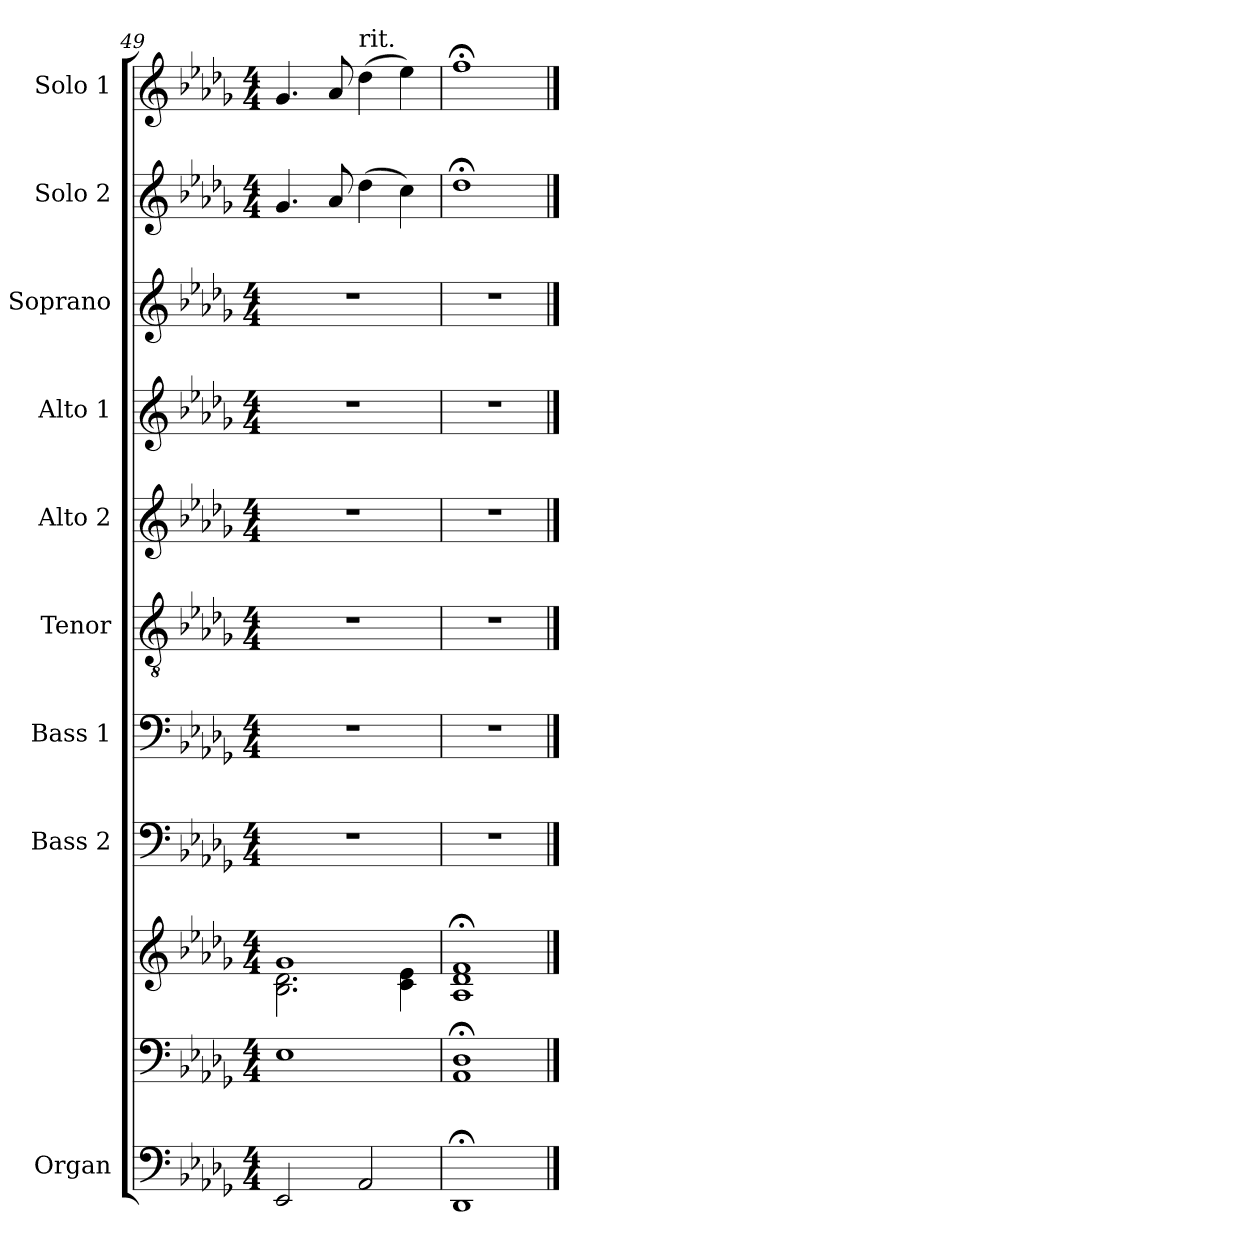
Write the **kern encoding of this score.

**kern	**kern	**kern	**kern	**kern	**kern	**kern	**kern	**kern	**kern	**kern
*part9	*part9	*part9	*part8	*part7	*part6	*part5	*part4	*part3	*part2	*part1
*staff11	*staff10	*staff9	*staff8	*staff7	*staff6	*staff5	*staff4	*staff3	*staff2	*staff1
*I"Organ	*	*	*I"Bass 2	*I"Bass 1	*I"Tenor	*I"Alto 2	*I"Alto 1	*I"Soprano	*I"Solo 2	*I"Solo 1
*I'Org.	*	*	*I'B2	*I'B1	*I'T.	*I'A2	*I'A1	*I'S.	*I'Solo2	*I'Solo1
*clefF4	*clefF4	*clefG2	*clefF4	*clefF4	*clefGv2	*clefG2	*clefG2	*clefG2	*clefG2	*clefG2
*k[b-e-a-d-g-]	*k[b-e-a-d-g-]	*k[b-e-a-d-g-]	*k[b-e-a-d-g-]	*k[b-e-a-d-g-]	*k[b-e-a-d-g-]	*k[b-e-a-d-g-]	*k[b-e-a-d-g-]	*k[b-e-a-d-g-]	*k[b-e-a-d-g-]	*k[b-e-a-d-g-]
*M4/4	*M4/4	*M4/4	*M4/4	*M4/4	*M4/4	*M4/4	*M4/4	*M4/4	*M4/4	*M4/4
=49	=49	=49	=49	=49	=49	=49	=49	=49	=49	=49
*	*	*^	*	*	*	*	*	*	*	*
2EE-/	1E-	1g-	2.B-\ 2.d-\	1r	1r	1r	1r	1r	1r	4.g-/	4.g-/
.	.	.	.	.	.	.	.	.	.	8a-/	8a-/
*	*	*	*	*	*	*	*	*	*	*	*MM44
!	!	!	!	!	!	!	!	!	!	!	!LO:TX:a:t=rit.
2AA-/	.	.	.	.	.	.	.	.	.	(>4dd-\	(>4dd-\
*	*	*	*	*	*	*	*	*	*	*	*MM42
.	.	.	4c\ 4e-\	.	.	.	.	.	.	4cc\)	4ee-\)
*	*	*v	*v	*	*	*	*	*	*	*	*
=50	=50	=50	=50	=50	=50	=50	=50	=50	=50	=50
*	*	*	*	*	*	*	*	*	*	*MM40
1DD-;<	1AA-;< 1D-;<	1A-;< 1d-;< 1f;<	1r	1r	1r	1r	1r	1r	1dd-;<	1ff;<
==	==	==	==	==	==	==	==	==	==	==
*-	*-	*-	*-	*-	*-	*-	*-	*-	*-	*-
